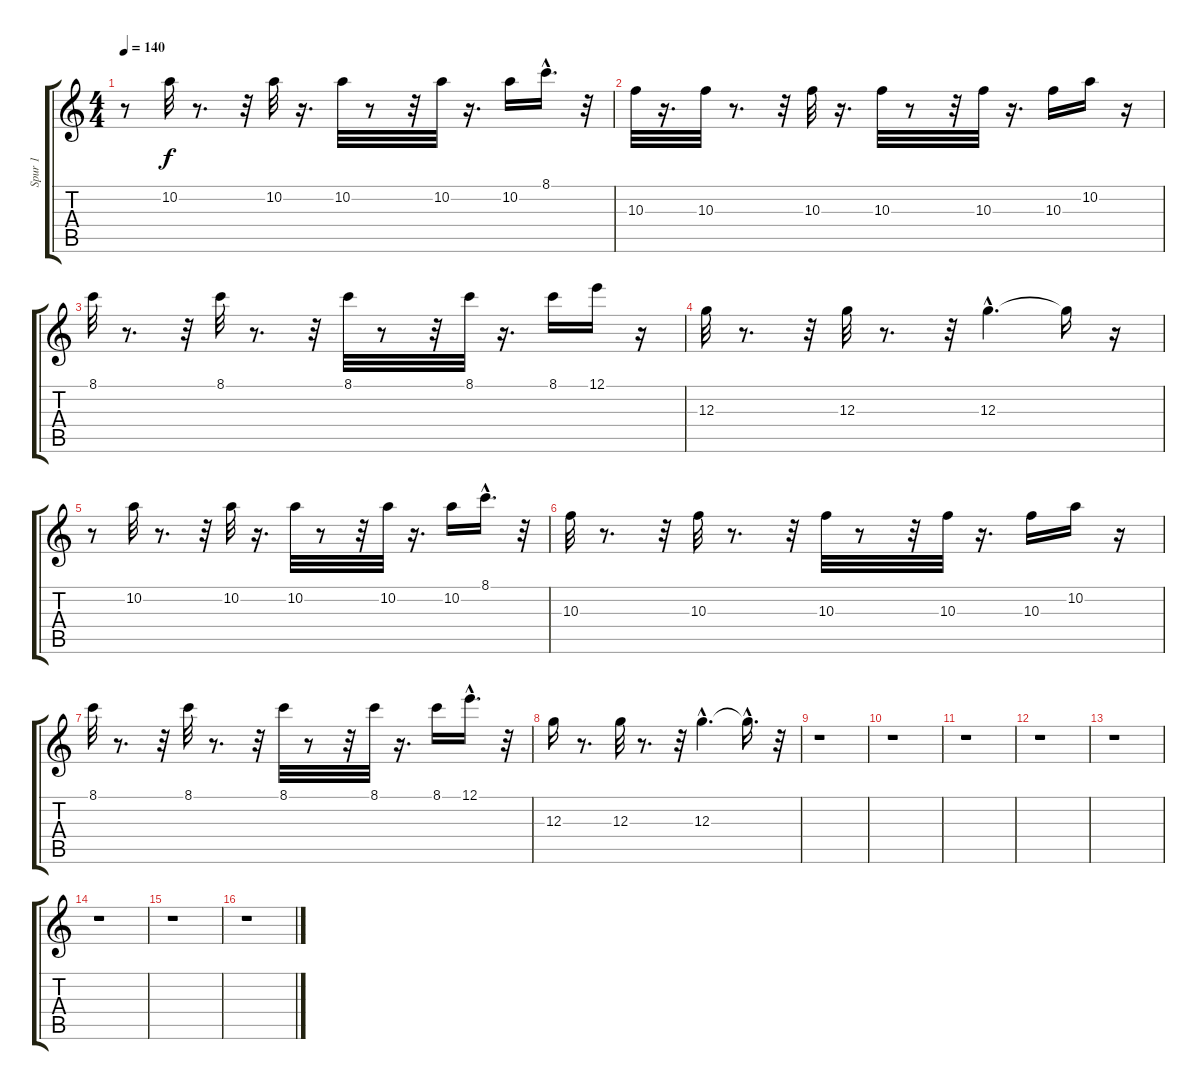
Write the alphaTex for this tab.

\track ("Spur 1" "Spur 1") {instrument acousticguitarnylon}
\staff {score tabs}
\tuning (E4 B3 G3 D3 A2 E2) {hide}
\ts (4 4)
\tempo 140
\clef g2
\ks c
r.8{dy f} 10.2.32 r.8{d} r.32 10.2.32 r.16{d} 10.2.32 r.8 r.32 10.2.32 r.16{d} 10.2.16 8.1{hac}.16{d} r.32 |
10.3.32 r.16{d} 10.3.32 r.8{d} r.32 10.3.32 r.16{d} 10.3.32 r.8 r.32 10.3.32 r.16{d} 10.3.16 10.2.16 r.16 |
8.1.32 r.8{d} r.32 8.1.32 r.8{d} r.32 8.1.32 r.8 r.32 8.1.32 r.16{d} 8.1.16 12.1.16 r.16 |
12.3.32 r.8{d} r.32 12.3.32 r.8{d} r.32 12.3{hac}.4{d} 12.3{t}.16 r.16 |
r.8 10.2.32 r.8{d} r.32 10.2.32 r.16{d} 10.2.32 r.8 r.32 10.2.32 r.16{d} 10.2.16 8.1{hac}.16{d} r.32 |
10.3.32 r.8{d} r.32 10.3.32 r.8{d} r.32 10.3.32 r.8 r.32 10.3.32 r.16{d} 10.3.16 10.2.16 r.16 |
8.1.32 r.8{d} r.32 8.1.32 r.8{d} r.32 8.1.32 r.8 r.32 8.1.32 r.16{d} 8.1.16 12.1{hac}.16{d} r.32 |
12.3.16 r.8{d} 12.3.32 r.8{d} r.32 12.3{hac}.4{d} 12.3{hac t}.16{d} r.32 |
r.1 |
r.1 |
r.1 |
r.1 |
r.1 |
r.1 |
r.1 |
r.1
